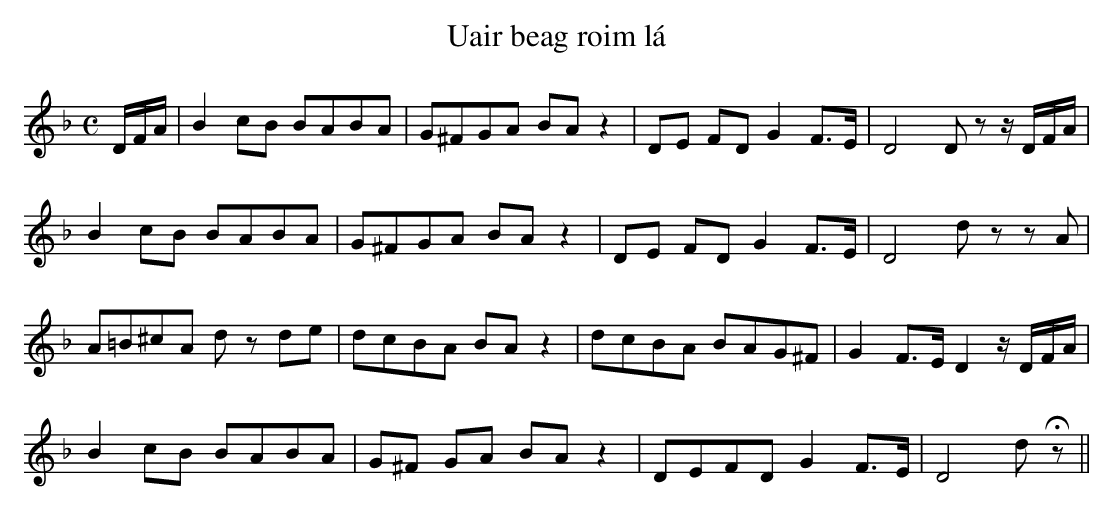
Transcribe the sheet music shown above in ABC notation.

X:1
T:Uair beag roim lá
M:C
L:1/8
K:Dmin
D/F/A/|B2 cB BABA|G^FGA BA z2|DE FD G2 F>E|D4 Dz z/ D/F/A/|
B2 cB BABA|G^FGA BA z2|DE FD G2 F>E|D4 dz zA|
A=B^cA dz de|dcBA BA z2|dcBA BAG^F|G2 F>E D2 z/ D/F/A/|
B2 cB BABA|G^F GA BA z2|DEFD G2 F>E|D4 d!fermata!z||
